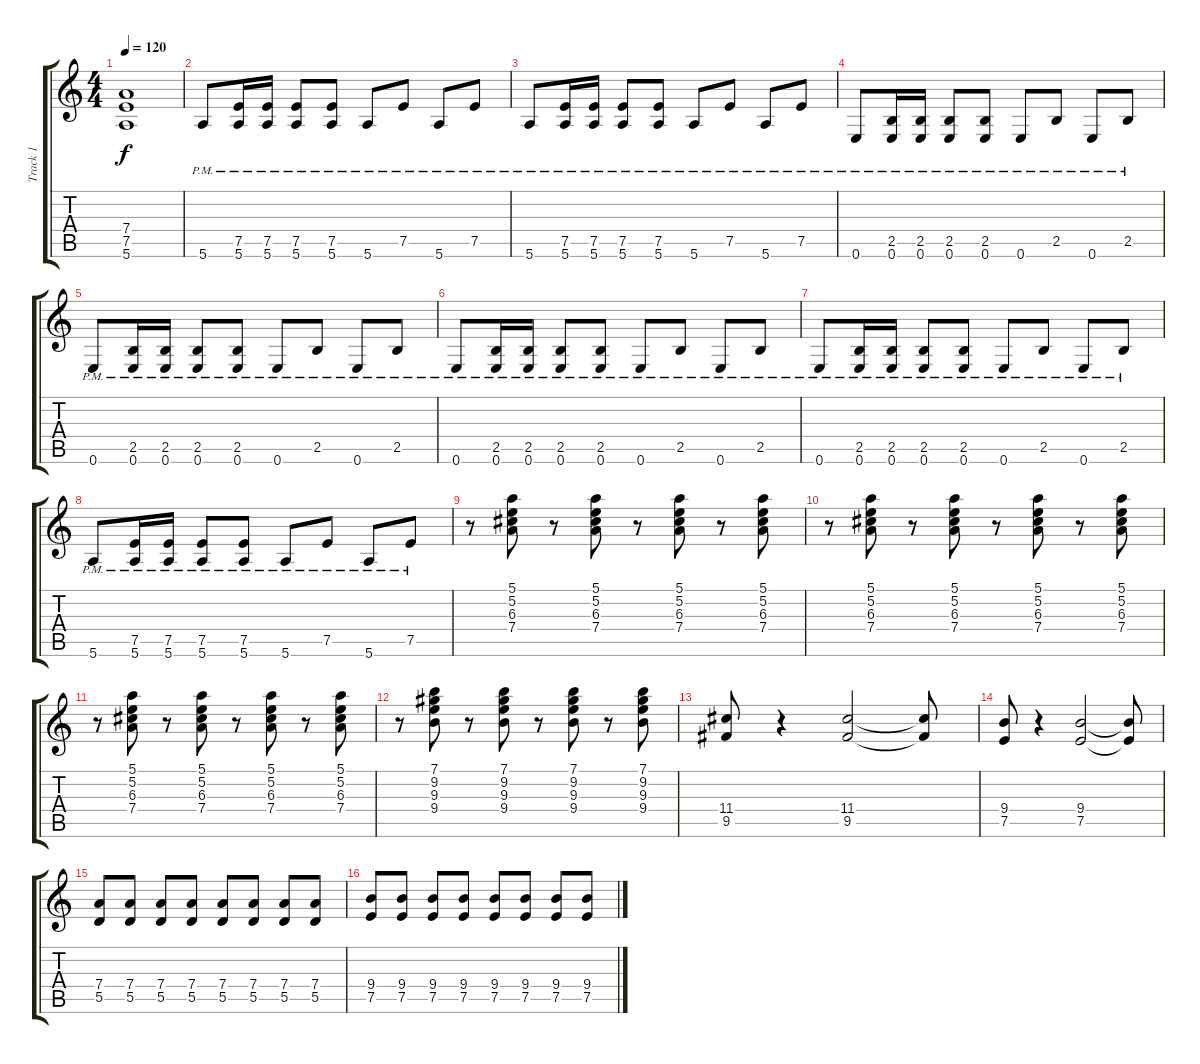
\track ("Track 1" "Track 1") {instrument distortionguitar}
\staff {score tabs}
\tuning (E4 B3 G3 D3 A2 E2) {hide}
\ts (4 4)
\tempo 120
\clef g2
\ks c
(7.4 7.5 5.6).1{dy f} |
5.6{pm}.8 (7.5{pm} 5.6{pm}).16 (7.5{pm} 5.6{pm}).16 (7.5{pm} 5.6{pm}).8 (7.5{pm} 5.6{pm}).8 5.6{pm}.8 7.5{pm}.8 5.6{pm}.8 7.5{pm}.8 |
5.6{pm}.8 (7.5{pm} 5.6{pm}).16 (7.5{pm} 5.6{pm}).16 (7.5{pm} 5.6{pm}).8 (7.5{pm} 5.6{pm}).8 5.6{pm}.8 7.5{pm}.8 5.6{pm}.8 7.5{pm}.8 |
0.6{pm}.8 (2.5{pm} 0.6{pm}).16 (2.5{pm} 0.6{pm}).16 (2.5{pm} 0.6{pm}).8 (2.5{pm} 0.6{pm}).8 0.6{pm}.8 2.5{pm}.8 0.6{pm}.8 2.5{pm}.8 |
0.6{pm}.8 (2.5{pm} 0.6{pm}).16 (2.5{pm} 0.6{pm}).16 (2.5{pm} 0.6{pm}).8 (2.5{pm} 0.6{pm}).8 0.6{pm}.8 2.5{pm}.8 0.6{pm}.8 2.5{pm}.8 |
0.6{pm}.8 (2.5{pm} 0.6{pm}).16 (2.5{pm} 0.6{pm}).16 (2.5{pm} 0.6{pm}).8 (2.5{pm} 0.6{pm}).8 0.6{pm}.8 2.5{pm}.8 0.6{pm}.8 2.5{pm}.8 |
0.6{pm}.8 (2.5{pm} 0.6{pm}).16 (2.5{pm} 0.6{pm}).16 (2.5{pm} 0.6{pm}).8 (2.5{pm} 0.6{pm}).8 0.6{pm}.8 2.5{pm}.8 0.6{pm}.8 2.5{pm}.8 |
5.6{pm}.8 (7.5{pm} 5.6{pm}).16 (7.5{pm} 5.6{pm}).16 (7.5{pm} 5.6{pm}).8 (7.5{pm} 5.6{pm}).8 5.6{pm}.8 7.5{pm}.8 5.6{pm}.8 7.5{pm}.8 |
r.8 (5.1 5.2 6.3 7.4).8 r.8 (5.1 5.2 6.3 7.4).8 r.8 (5.1 5.2 6.3 7.4).8 r.8 (5.1 5.2 6.3 7.4).8 |
r.8 (5.1 5.2 6.3 7.4).8 r.8 (5.1 5.2 6.3 7.4).8 r.8 (5.1 5.2 6.3 7.4).8 r.8 (5.1 5.2 6.3 7.4).8 |
r.8 (5.1 5.2 6.3 7.4).8 r.8 (5.1 5.2 6.3 7.4).8 r.8 (5.1 5.2 6.3 7.4).8 r.8 (5.1 5.2 6.3 7.4).8 |
r.8 (7.1 9.2 9.3 9.4).8 r.8 (7.1 9.2 9.3 9.4).8 r.8 (7.1 9.2 9.3 9.4).8 r.8 (7.1 9.2 9.3 9.4).8 |
(11.4 9.5).8 r.4 (11.4 9.5).2 (11.4{t} 9.5{t}).8 |
(9.4 7.5).8 r.4 (9.4 7.5).2 (9.4{t} 7.5{t}).8 |
(7.4 5.5).8 (7.4 5.5).8 (7.4 5.5).8 (7.4 5.5).8 (7.4 5.5).8 (7.4 5.5).8 (7.4 5.5).8 (7.4 5.5).8 |
(9.4 7.5).8 (9.4 7.5).8 (9.4 7.5).8 (9.4 7.5).8 (9.4 7.5).8 (9.4 7.5).8 (9.4 7.5).8 (9.4 7.5).8
